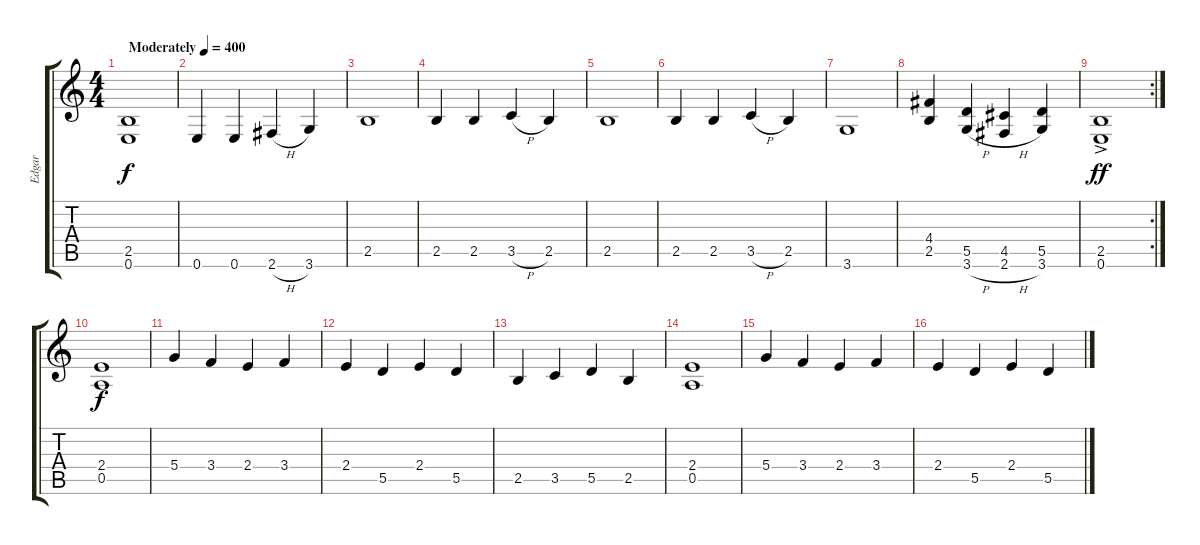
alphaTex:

\track ("Edgar" "Edgar") {instrument distortionguitar}
\staff {score tabs}
\tuning (E4 B3 G3 D3 A2 E2) {hide}
\ts (4 4)
\tempo (400 "Moderately")
\clef g2
\ks c
(2.5 0.6).1{dy f instrument distortionguitar} |
0.6.4 0.6.4 2.6{h}.4 3.6.4 |
2.5.1 |
2.5.4 2.5.4 3.5{h}.4 2.5.4 |
2.5.1 |
2.5.4 2.5.4 3.5{h}.4 2.5.4 |
3.6.1 |
(4.4 2.5).4 (5.5 3.6{h}).4 (4.5 2.6{h}).4 (5.5 3.6).4 |
\rc 2
(2.5 0.6{ac}).1{dy ff} |
(2.4 0.5).1{dy f} |
5.4.4 3.4.4 2.4.4 3.4.4 |
2.4.4 5.5.4 2.4.4 5.5.4 |
2.5.4 3.5.4 5.5.4 2.5.4 |
(2.4 0.5).1 |
5.4.4 3.4.4 2.4.4 3.4.4 |
2.4.4 5.5.4 2.4.4 5.5.4
